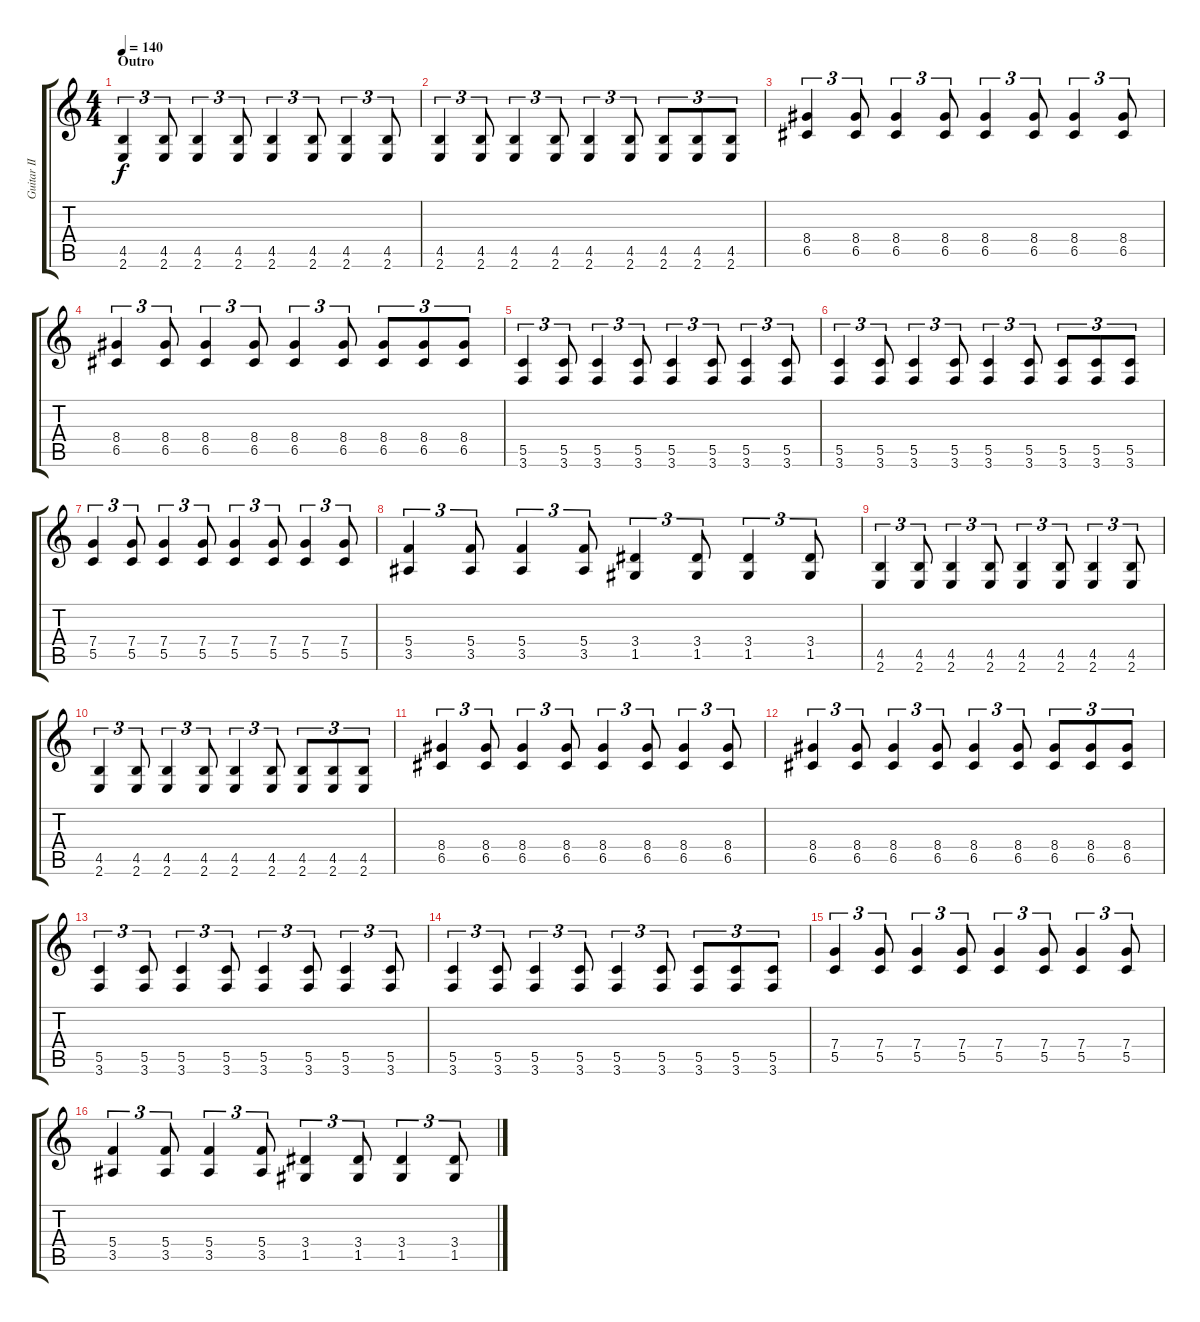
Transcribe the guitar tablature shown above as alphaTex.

\track ("Guitar II" "Guitar II") {instrument distortionguitar}
\staff {score tabs}
\tuning (D4 A3 F3 C3 G2 D2) {hide}
\ts (4 4)
\section ("" "Outro")
\tempo 140
\clef g2
\ks c
(4.5 2.6).4{tu (3 2) dy f} (4.5 2.6).8{tu (3 2)} (4.5 2.6).4{tu (3 2)} (4.5 2.6).8{tu (3 2)} (4.5 2.6).4{tu (3 2)} (4.5 2.6).8{tu (3 2)} (4.5 2.6).4{tu (3 2)} (4.5 2.6).8{tu (3 2)} |
(4.5 2.6).4{tu (3 2)} (4.5 2.6).8{tu (3 2)} (4.5 2.6).4{tu (3 2)} (4.5 2.6).8{tu (3 2)} (4.5 2.6).4{tu (3 2)} (4.5 2.6).8{tu (3 2)} (4.5 2.6).8{tu (3 2)} (4.5 2.6).8{tu (3 2)} (4.5 2.6).8{tu (3 2)} |
(8.4 6.5).4{tu (3 2)} (8.4 6.5).8{tu (3 2)} (8.4 6.5).4{tu (3 2)} (8.4 6.5).8{tu (3 2)} (8.4 6.5).4{tu (3 2)} (8.4 6.5).8{tu (3 2)} (8.4 6.5).4{tu (3 2)} (8.4 6.5).8{tu (3 2)} |
(8.4 6.5).4{tu (3 2)} (8.4 6.5).8{tu (3 2)} (8.4 6.5).4{tu (3 2)} (8.4 6.5).8{tu (3 2)} (8.4 6.5).4{tu (3 2)} (8.4 6.5).8{tu (3 2)} (8.4 6.5).8{tu (3 2)} (8.4 6.5).8{tu (3 2)} (8.4 6.5).8{tu (3 2)} |
(5.5 3.6).4{tu (3 2)} (5.5 3.6).8{tu (3 2)} (5.5 3.6).4{tu (3 2)} (5.5 3.6).8{tu (3 2)} (5.5 3.6).4{tu (3 2)} (5.5 3.6).8{tu (3 2)} (5.5 3.6).4{tu (3 2)} (5.5 3.6).8{tu (3 2)} |
(5.5 3.6).4{tu (3 2)} (5.5 3.6).8{tu (3 2)} (5.5 3.6).4{tu (3 2)} (5.5 3.6).8{tu (3 2)} (5.5 3.6).4{tu (3 2)} (5.5 3.6).8{tu (3 2)} (5.5 3.6).8{tu (3 2)} (5.5 3.6).8{tu (3 2)} (5.5 3.6).8{tu (3 2)} |
(7.4 5.5).4{tu (3 2)} (7.4 5.5).8{tu (3 2)} (7.4 5.5).4{tu (3 2)} (7.4 5.5).8{tu (3 2)} (7.4 5.5).4{tu (3 2)} (7.4 5.5).8{tu (3 2)} (7.4 5.5).4{tu (3 2)} (7.4 5.5).8{tu (3 2)} |
(5.4 3.5).4{tu (3 2)} (5.4 3.5).8{tu (3 2)} (5.4 3.5).4{tu (3 2)} (5.4 3.5).8{tu (3 2)} (3.4 1.5).4{tu (3 2)} (3.4 1.5).8{tu (3 2)} (3.4 1.5).4{tu (3 2)} (3.4 1.5).8{tu (3 2)} |
(4.5 2.6).4{tu (3 2)} (4.5 2.6).8{tu (3 2)} (4.5 2.6).4{tu (3 2)} (4.5 2.6).8{tu (3 2)} (4.5 2.6).4{tu (3 2)} (4.5 2.6).8{tu (3 2)} (4.5 2.6).4{tu (3 2)} (4.5 2.6).8{tu (3 2)} |
(4.5 2.6).4{tu (3 2)} (4.5 2.6).8{tu (3 2)} (4.5 2.6).4{tu (3 2)} (4.5 2.6).8{tu (3 2)} (4.5 2.6).4{tu (3 2)} (4.5 2.6).8{tu (3 2)} (4.5 2.6).8{tu (3 2)} (4.5 2.6).8{tu (3 2)} (4.5 2.6).8{tu (3 2)} |
(8.4 6.5).4{tu (3 2)} (8.4 6.5).8{tu (3 2)} (8.4 6.5).4{tu (3 2)} (8.4 6.5).8{tu (3 2)} (8.4 6.5).4{tu (3 2)} (8.4 6.5).8{tu (3 2)} (8.4 6.5).4{tu (3 2)} (8.4 6.5).8{tu (3 2)} |
(8.4 6.5).4{tu (3 2)} (8.4 6.5).8{tu (3 2)} (8.4 6.5).4{tu (3 2)} (8.4 6.5).8{tu (3 2)} (8.4 6.5).4{tu (3 2)} (8.4 6.5).8{tu (3 2)} (8.4 6.5).8{tu (3 2)} (8.4 6.5).8{tu (3 2)} (8.4 6.5).8{tu (3 2)} |
(5.5 3.6).4{tu (3 2)} (5.5 3.6).8{tu (3 2)} (5.5 3.6).4{tu (3 2)} (5.5 3.6).8{tu (3 2)} (5.5 3.6).4{tu (3 2)} (5.5 3.6).8{tu (3 2)} (5.5 3.6).4{tu (3 2)} (5.5 3.6).8{tu (3 2)} |
(5.5 3.6).4{tu (3 2)} (5.5 3.6).8{tu (3 2)} (5.5 3.6).4{tu (3 2)} (5.5 3.6).8{tu (3 2)} (5.5 3.6).4{tu (3 2)} (5.5 3.6).8{tu (3 2)} (5.5 3.6).8{tu (3 2)} (5.5 3.6).8{tu (3 2)} (5.5 3.6).8{tu (3 2)} |
(7.4 5.5).4{tu (3 2)} (7.4 5.5).8{tu (3 2)} (7.4 5.5).4{tu (3 2)} (7.4 5.5).8{tu (3 2)} (7.4 5.5).4{tu (3 2)} (7.4 5.5).8{tu (3 2)} (7.4 5.5).4{tu (3 2)} (7.4 5.5).8{tu (3 2)} |
(5.4 3.5).4{tu (3 2)} (5.4 3.5).8{tu (3 2)} (5.4 3.5).4{tu (3 2)} (5.4 3.5).8{tu (3 2)} (3.4 1.5).4{tu (3 2)} (3.4 1.5).8{tu (3 2)} (3.4 1.5).4{tu (3 2)} (3.4 1.5).8{tu (3 2)}
